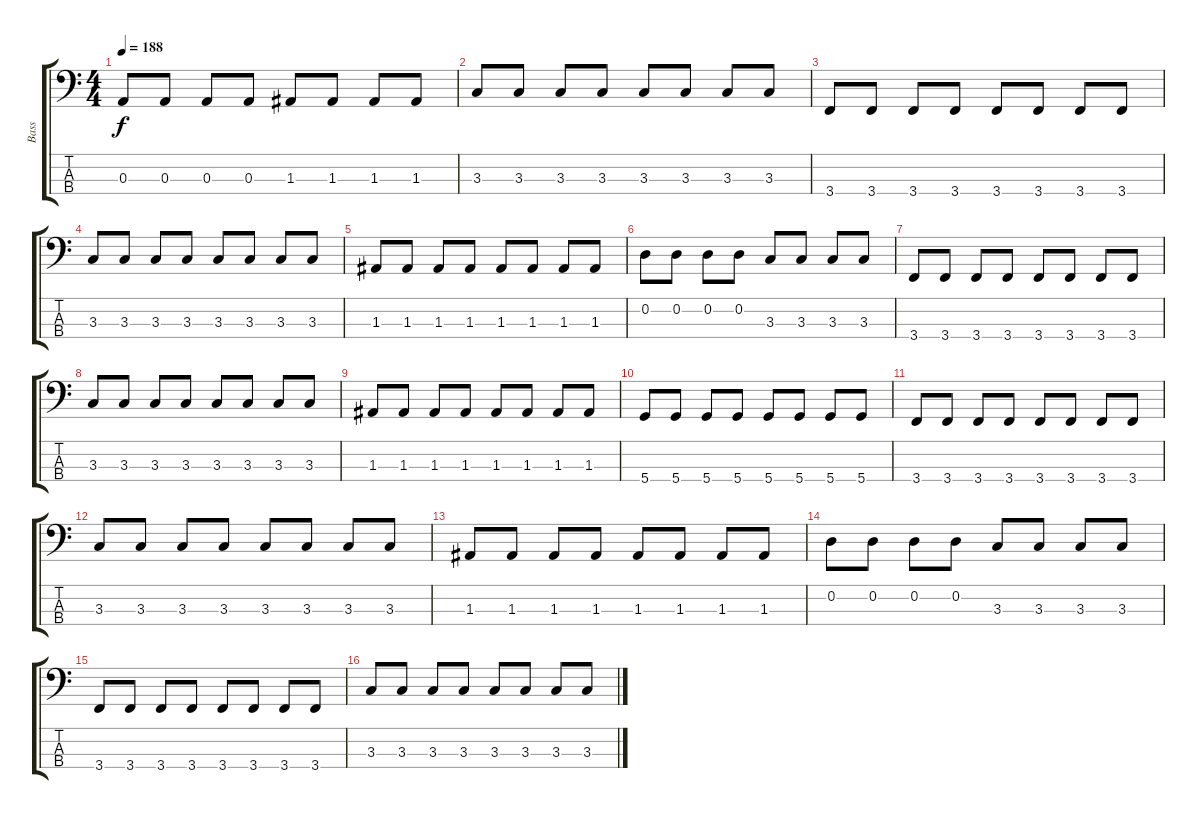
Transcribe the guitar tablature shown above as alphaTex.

\track ("Bass" "Bass") {instrument electricbassfinger}
\staff {score tabs}
\tuning (G2 D2 A1 D1) {hide}
\ts (4 4)
\tempo 188
\clef f4
\ks c
0.3.8{dy f} 0.3.8 0.3.8 0.3.8 1.3.8 1.3.8 1.3.8 1.3.8 |
3.3.8 3.3.8 3.3.8 3.3.8 3.3.8 3.3.8 3.3.8 3.3.8 |
3.4.8 3.4.8 3.4.8 3.4.8 3.4.8 3.4.8 3.4.8 3.4.8 |
3.3.8 3.3.8 3.3.8 3.3.8 3.3.8 3.3.8 3.3.8 3.3.8 |
1.3.8 1.3.8 1.3.8 1.3.8 1.3.8 1.3.8 1.3.8 1.3.8 |
0.2.8 0.2.8 0.2.8 0.2.8 3.3.8 3.3.8 3.3.8 3.3.8 |
3.4.8 3.4.8 3.4.8 3.4.8 3.4.8 3.4.8 3.4.8 3.4.8 |
3.3.8 3.3.8 3.3.8 3.3.8 3.3.8 3.3.8 3.3.8 3.3.8 |
1.3.8 1.3.8 1.3.8 1.3.8 1.3.8 1.3.8 1.3.8 1.3.8 |
5.4.8 5.4.8 5.4.8 5.4.8 5.4.8 5.4.8 5.4.8 5.4.8 |
3.4.8 3.4.8 3.4.8 3.4.8 3.4.8 3.4.8 3.4.8 3.4.8 |
3.3.8 3.3.8 3.3.8 3.3.8 3.3.8 3.3.8 3.3.8 3.3.8 |
1.3.8 1.3.8 1.3.8 1.3.8 1.3.8 1.3.8 1.3.8 1.3.8 |
0.2.8 0.2.8 0.2.8 0.2.8 3.3.8 3.3.8 3.3.8 3.3.8 |
3.4.8 3.4.8 3.4.8 3.4.8 3.4.8 3.4.8 3.4.8 3.4.8 |
3.3.8 3.3.8 3.3.8 3.3.8 3.3.8 3.3.8 3.3.8 3.3.8
